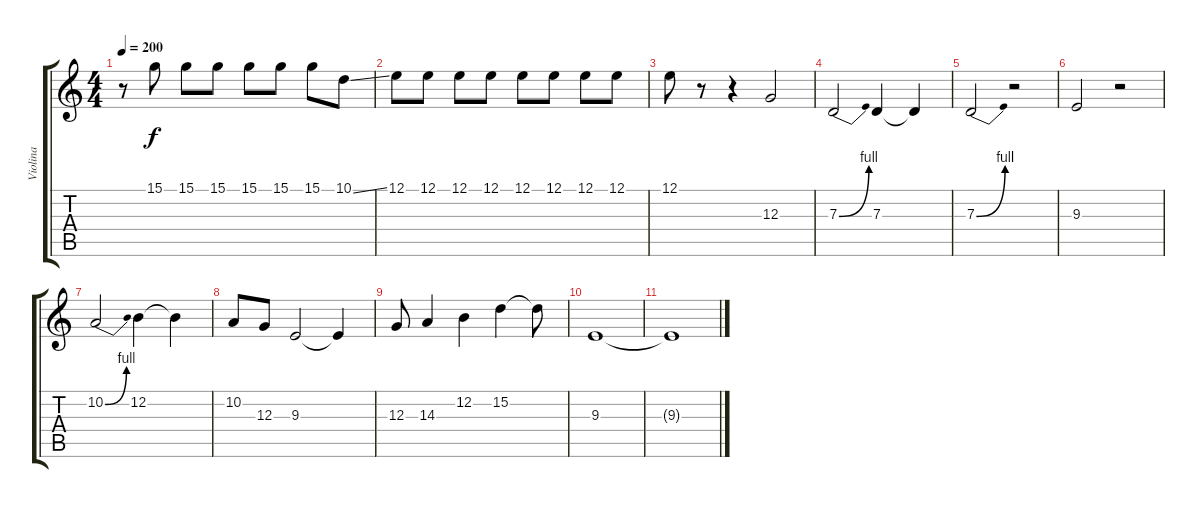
\track ("Violina" "Violina") {instrument violin}
\staff {score tabs}
\tuning (E4 B3 G3 D3 A2 E2) {hide}
\ts (4 4)
\tempo 200
\clef g2
\ks c
r.8{dy f} 15.1.8 15.1.8 15.1.8 15.1.8 15.1.8 15.1.8 10.1{ss}.8 |
12.1.8 12.1.8 12.1.8 12.1.8 12.1.8 12.1.8 12.1.8 12.1.8 |
12.1.8 r.8 r.4 12.3.2{volume 10} |
7.3{be (bend 0 0 60 4)}.2 7.3.4 7.3{t}.4 |
7.3{be (bend 0 0 60 4)}.2 r.2 |
9.3.2 r.2 |
10.2{be (bend 0 0 60 4)}.2 12.2.4 12.2{t}.4 |
10.2.8 12.3.8 9.3.2 9.3{t}.4 |
12.3.8 14.3.4 12.2.4 15.2.4 15.2{t}.8 |
9.3.1 |
9.3{t}.1
